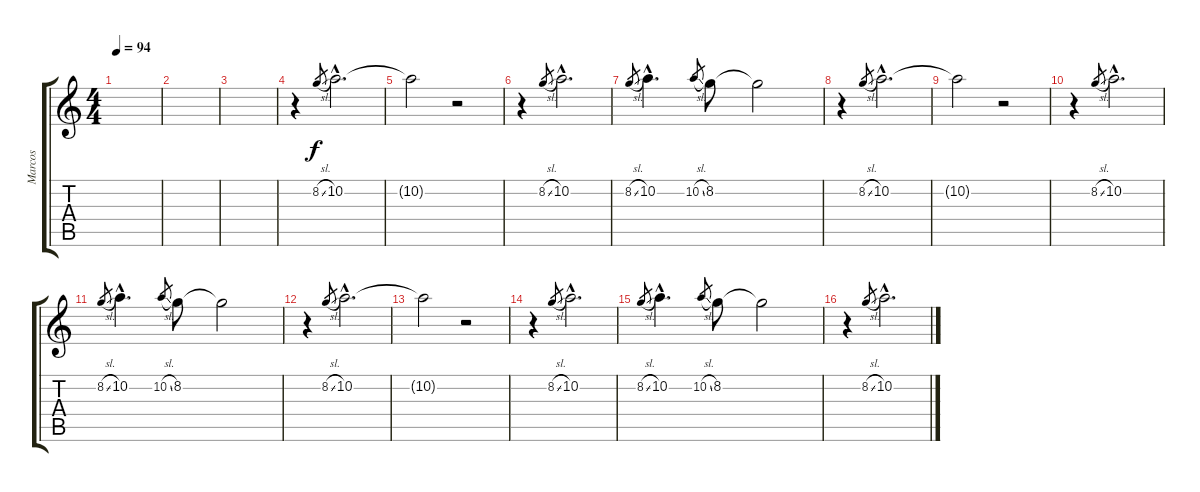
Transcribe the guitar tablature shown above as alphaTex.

\track ("Marcos" "Marcos") {instrument overdrivenguitar}
\staff {score tabs}
\tuning (E4 B3 G3 D3 A2 E2) {hide}
\ts (4 4)
\tempo 94
\clef g2
\ks c
|
|
|
r.4 8.2{sl}.8{gr} 10.2{hac}.2{d} |
10.2{t}.2 r.2 |
r.4 8.2{sl}.8{gr} 10.2{hac}.2{d} |
8.2{sl}.8{gr} 10.2{hac}.4{d} 10.2{sl}.8{gr} 8.2.8 8.2{t}.2 |
r.4 8.2{sl}.8{gr} 10.2{hac}.2{d} |
10.2{t}.2 r.2 |
r.4 8.2{sl}.8{gr} 10.2{hac}.2{d} |
8.2{sl}.8{gr} 10.2{hac}.4{d} 10.2{sl}.8{gr} 8.2.8 8.2{t}.2 |
r.4 8.2{sl}.8{gr} 10.2{hac}.2{d} |
10.2{t}.2 r.2 |
r.4 8.2{sl}.8{gr} 10.2{hac}.2{d} |
8.2{sl}.8{gr} 10.2{hac}.4{d} 10.2{sl}.8{gr} 8.2.8 8.2{t}.2 |
r.4 8.2{sl}.8{gr} 10.2{hac}.2{d}
